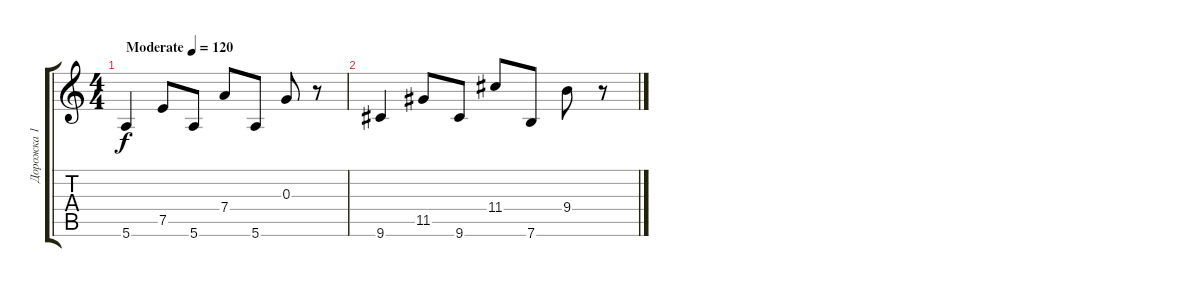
\track ("Дорожка 1" "Дорожка 1") {instrument acousticguitarsteel}
\staff {score tabs}
\tuning (E4 B3 G3 D3 A2 E2) {hide}
\ts (4 4)
\tempo (120 "Moderate")
\clef g2
\ks c
5.6.4{dy f instrument acousticguitarsteel} 7.5.8 5.6.8 7.4.8 5.6.8 0.3.8 r.8 |
9.6.4 11.5.8 9.6.8 11.4.8 7.6.8 9.4.8 r.8
